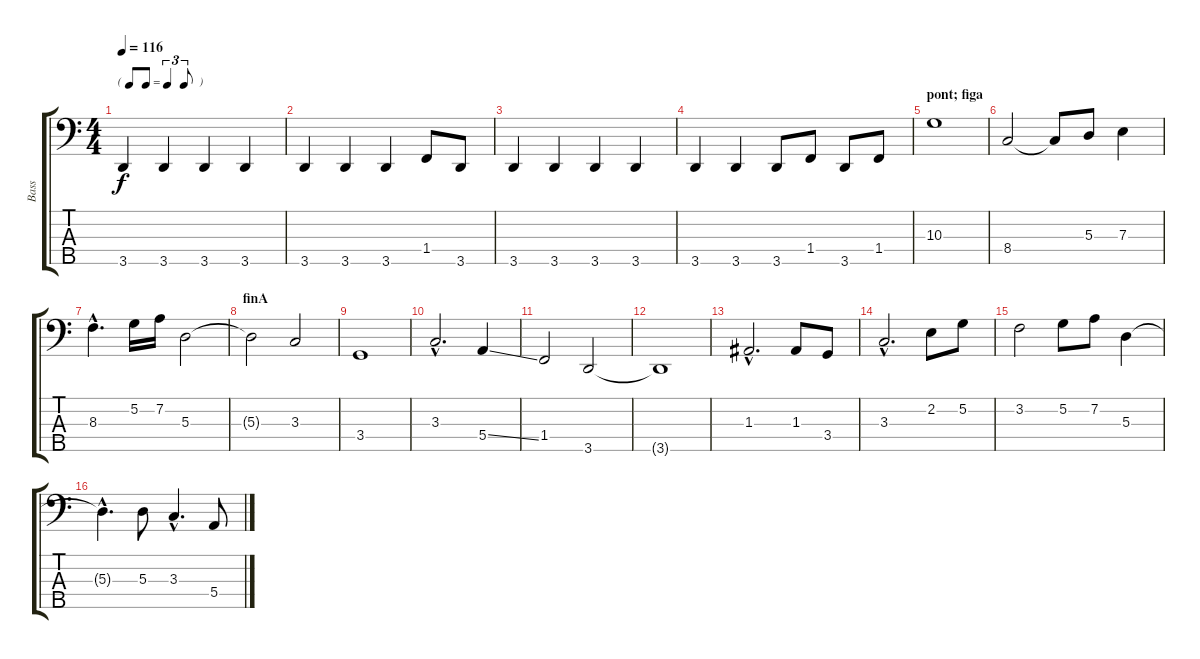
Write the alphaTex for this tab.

\track ("Bass" "Bass") {instrument electricbasspick}
\staff {score tabs}
\tuning (G2 D2 A1 E1 B0) {hide}
\ts (4 4)
\tf triplet8th
\tempo 116
\clef f4
\ks c
3.5.4{dy f} 3.5.4 3.5.4 3.5.4 |
3.5.4 3.5.4 3.5.4 1.4.8 3.5.8 |
3.5.4 3.5.4 3.5.4 3.5.4 |
3.5.4 3.5.4 3.5.8 1.4.8 3.5.8 1.4.8 |
\section ("" "pont; figa")
10.3.1 |
8.4.2 8.4{t}.8 5.3.8 7.3.4 |
8.3{hac}.4{d} 5.2.16 7.2.16 5.3.2 |
\section ("" "finA")
5.3{t}.2 3.3.2 |
3.4.1 |
3.3{hac}.2{d} 5.4{ss}.4 |
1.4.2 3.5.2 |
3.5{t}.1 |
1.3{hac}.2{d} 1.3.8 3.4.8 |
3.3{hac}.2{d} 2.2.8 5.2.8 |
3.2.2 5.2.8 7.2.8 5.3.4 |
5.3{hac t}.4{d} 5.3.8 3.3{hac}.4{d} 5.4.8
